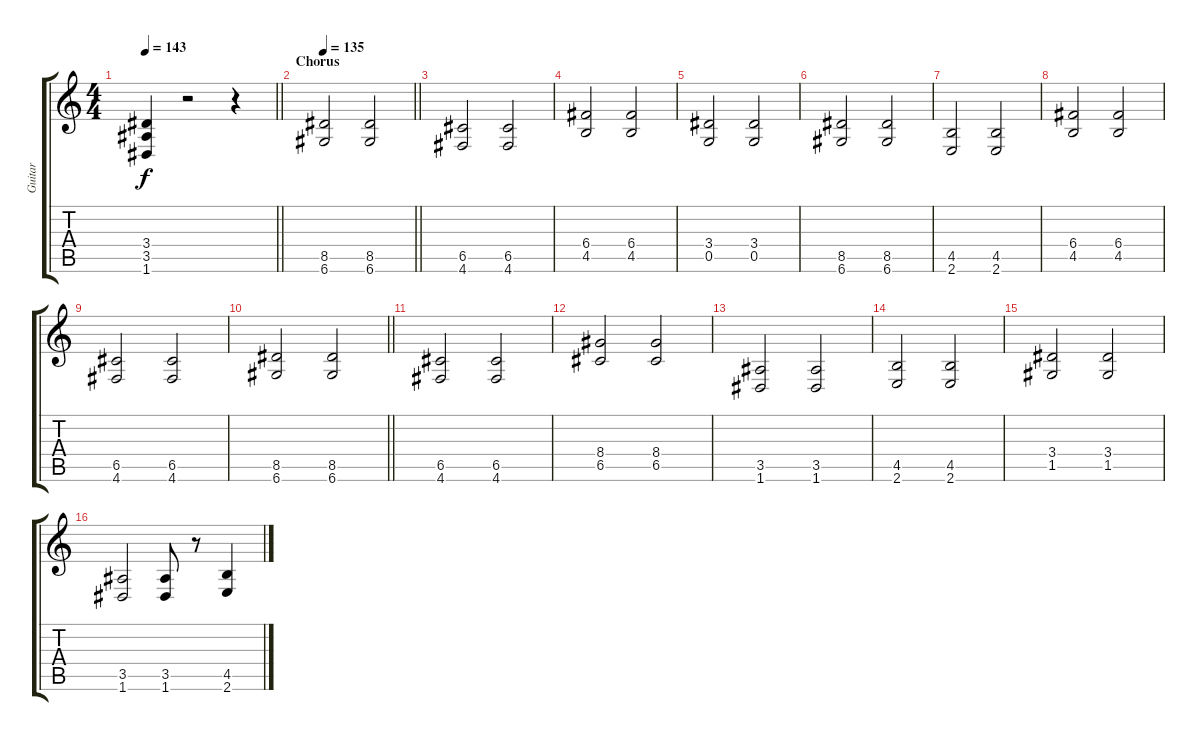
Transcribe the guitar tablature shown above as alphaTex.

\track ("Guitar" "Guitar") {instrument distortionguitar}
\staff {score tabs}
\tuning (D4 A3 F3 C3 G2 D2) {hide}
\ts (4 4)
\tempo 143
\clef g2
\barLineRight lightlight
\ks c
(3.4 3.5 1.6).4{dy f} r.2 r.4 |
\section ("" "Chorus")
\tempo 135
\barLineRight lightlight
(8.5 6.6).2 (8.5 6.6).2 |
(6.5 4.6).2 (6.5 4.6).2 |
(6.4 4.5).2 (6.4 4.5).2 |
(3.4 0.5).2 (3.4 0.5).2 |
(8.5 6.6).2 (8.5 6.6).2 |
(4.5 2.6).2 (4.5 2.6).2 |
(6.4 4.5).2 (6.4 4.5).2 |
(6.5 4.6).2 (6.5 4.6).2 |
\barLineRight lightlight
(8.5 6.6).2 (8.5 6.6).2 |
(6.5 4.6).2 (6.5 4.6).2 |
(8.4 6.5).2 (8.4 6.5).2 |
(3.5 1.6).2 (3.5 1.6).2 |
(4.5 2.6).2 (4.5 2.6).2 |
(3.4 1.5).2 (3.4 1.5).2 |
(3.5 1.6).2 (3.5 1.6).8 r.8 (4.5 2.6).4
